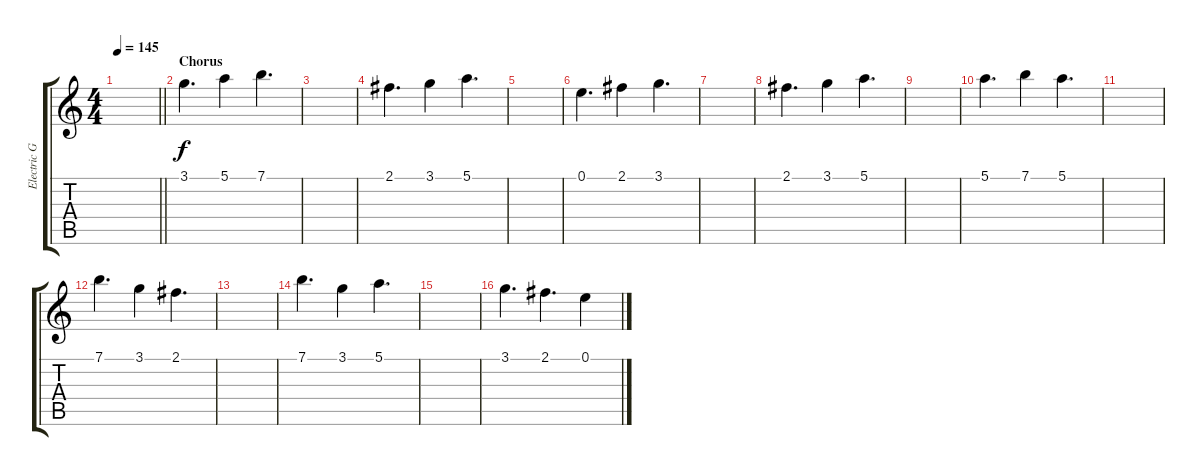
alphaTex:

\track ("Electric Guitar (Jazz)" "Electric G") {instrument electricguitarjazz}
\staff {score tabs}
\tuning (E4 B3 G3 D3 A2 E2) {hide}
\ts (4 4)
\tempo 145
\clef g2
\barLineRight lightlight
\ks c
|
\section ("" "Chorus")
3.1.4{d} 5.1.4 7.1.4{d} |
|
2.1.4{d} 3.1.4 5.1.4{d} |
|
0.1.4{d} 2.1.4 3.1.4{d} |
|
2.1.4{d} 3.1.4 5.1.4{d} |
|
5.1.4{d} 7.1.4 5.1.4{d} |
|
7.1.4{d} 3.1.4 2.1.4{d} |
|
7.1.4{d} 3.1.4 5.1.4{d} |
|
3.1.4{d} 2.1.4{d} 0.1.4
